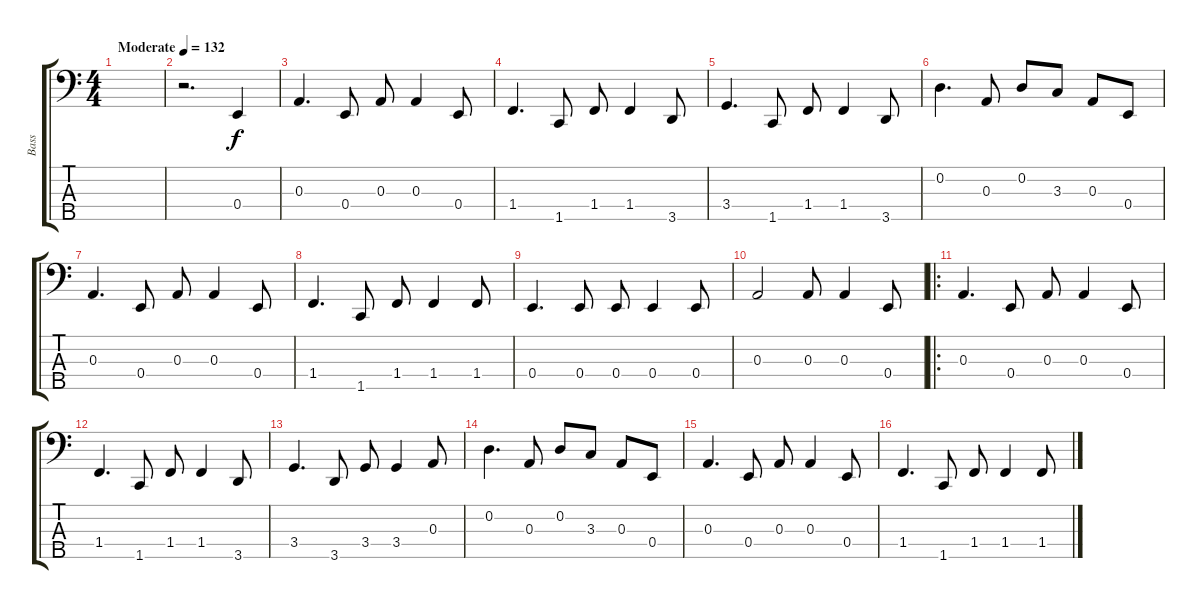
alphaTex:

\track ("Bass" "Bass") {instrument electricbassfinger}
\staff {score tabs}
\tuning (G2 D2 A1 E1 B0) {hide}
\ts (4 4)
\tempo (132 "Moderate")
\clef f4
\ks c
|
r.2{d} 0.4.4 |
0.3.4{d} 0.4.8 0.3.8 0.3.4 0.4.8 |
1.4.4{d} 1.5.8 1.4.8 1.4.4 3.5.8 |
3.4.4{d} 1.5.8 1.4.8 1.4.4 3.5.8 |
0.2.4{d} 0.3.8 0.2.8 3.3.8 0.3.8 0.4.8 |
0.3.4{d} 0.4.8 0.3.8 0.3.4 0.4.8 |
1.4.4{d} 1.5.8 1.4.8 1.4.4 1.4.8 |
0.4.4{d} 0.4.8 0.4.8 0.4.4 0.4.8 |
0.3.2 0.3.8 0.3.4 0.4.8 |
\ro
0.3.4{d} 0.4.8 0.3.8 0.3.4 0.4.8 |
1.4.4{d} 1.5.8 1.4.8 1.4.4 3.5.8 |
3.4.4{d} 3.5.8 3.4.8 3.4.4 0.3.8 |
0.2.4{d} 0.3.8 0.2.8 3.3.8 0.3.8 0.4.8 |
0.3.4{d} 0.4.8 0.3.8 0.3.4 0.4.8 |
1.4.4{d} 1.5.8 1.4.8 1.4.4 1.4.8
